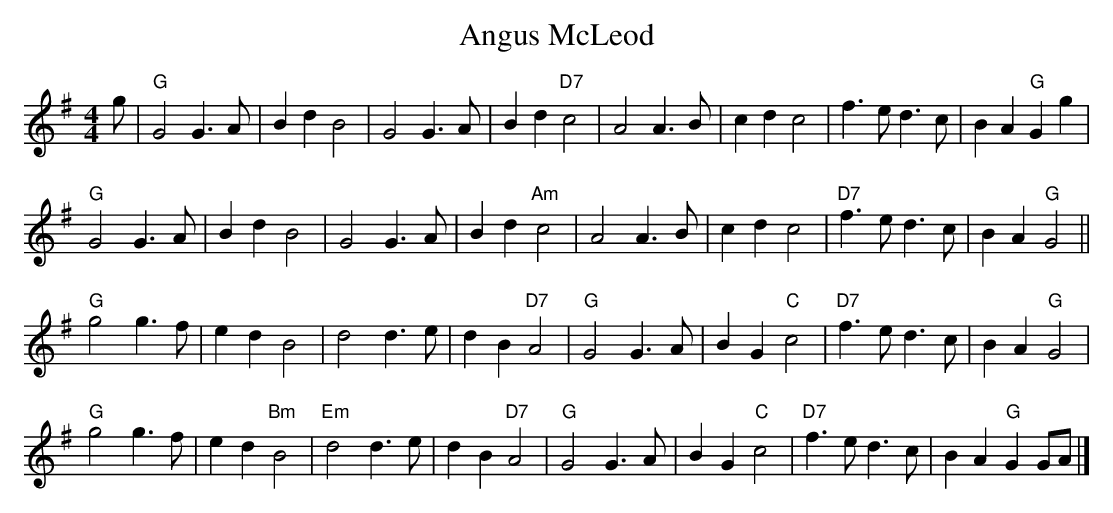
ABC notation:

X:1
T:Angus McLeod
M:4/4
L:1/8
K:G
g |\
"G" G4 G3 A | B2 d2      B4 |      G4 G3 A   | B2 d2 "D7" c4     |\
A4 A3 B | c2 d2      c4 |      f3 e d3 c | B2 A2 "G"  G2 g2  |
"G" G4 G3 A | B2 d2      B4 |      G4 G3 A   | B2 d2 "Am" c4     |\
A4 A3 B | c2 d2      c4 | "D7" f3 e d3 c | B2 A2 "G"  G4    ||
"G" g4 g3 f | e2 d2      B4 |      d4 d3 e   | d2 B2 "D7" A4     |\
"G" G4 G3 A | B2 G2 "C"  c4 | "D7" f3 e d3 c | B2 A2 "G"  G4     |
"G" g4 g3 f | e2 d2 "Bm" B4 | "Em" d4 d3 e   | d2 B2 "D7" A4     |\
"G" G4 G3 A | B2 G2 "C"  c4 | "D7" f3 e d3 c | B2 A2 "G"  G2 GA  |]
